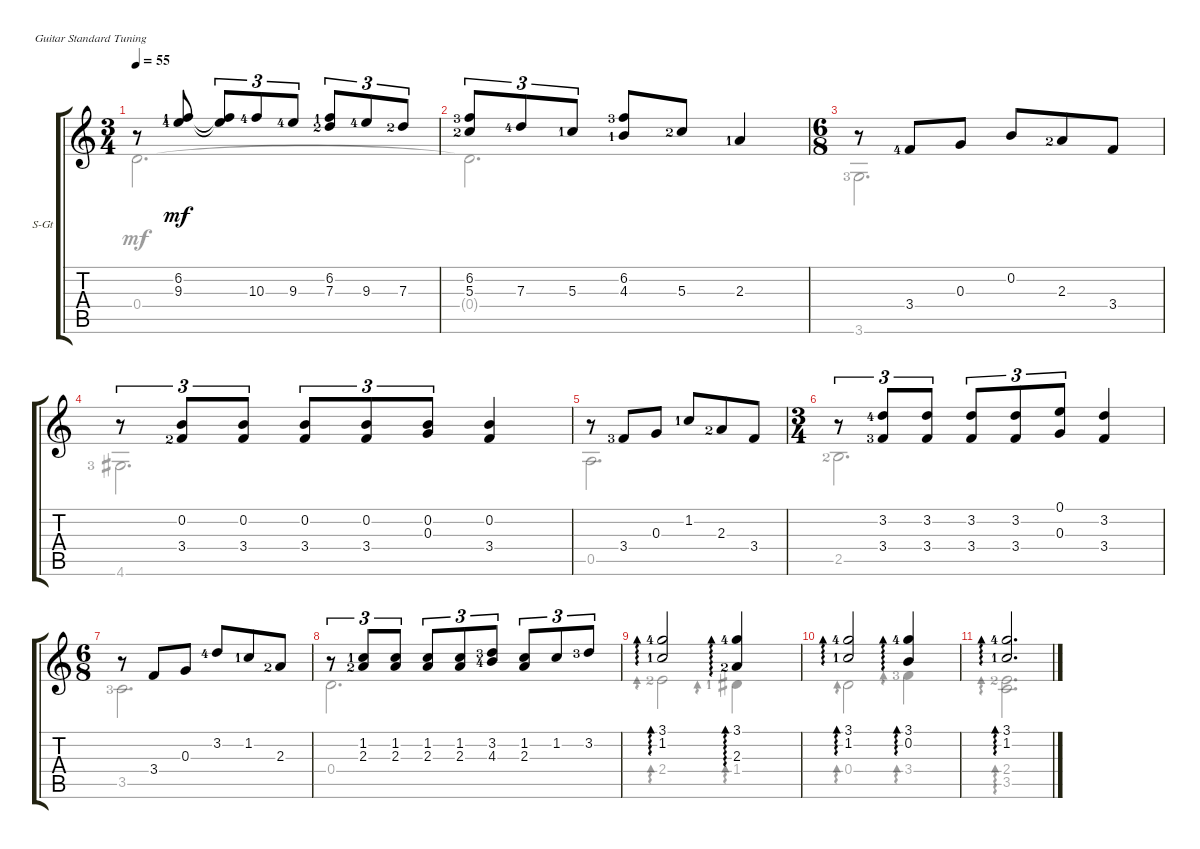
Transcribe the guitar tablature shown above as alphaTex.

\defaultSystemsLayout 4
\bracketExtendMode groupsimilarinstruments
\firstSystemTrackNameOrientation horizontal
\otherSystemsTrackNameOrientation horizontal
\track ("Steel Guitar" "S-Gt") {instrument acousticguitarsteel}
\staff {score tabs}
\tuning (E4 B3 G3 D3 A2 E2)
\voice
\ts (3 4)
\tempo 55
\clef g2
\ks c
r.8{dy mf} (6.2{lf 2} 9.3{lf 5}).8 (9.3{t} 6.2{t}).8{tu (3 2)} 10.3{lf 5}.8{tu (3 2)} 9.3{lf 5}.8{tu (3 2)} (6.2{lf 2} 7.3{lf 3}).8{tu (3 2)} 9.3{lf 5}.8{tu (3 2)} 7.3{lf 3}.8{tu (3 2)} |
(5.3{lf 3} 6.2{lf 4}).8{tu (3 2)} 7.3{lf 5}.8{tu (3 2)} 5.3{lf 2}.8{tu (3 2)} (4.3{lf 2} 6.2{lf 4}).8 5.3{lf 3}.8 2.3{lf 2}.4 |
\ts (6 8)
r.8 3.4{lf 5}.8 0.3.8 0.2.8 2.3{lf 3}.8 3.4.8 |
r.8{tu (3 2)} (3.4{lf 3} 0.2).8{tu (3 2)} (3.4 0.2).8{tu (3 2)} (3.4 0.2).8{tu (3 2)} (3.4 0.2).8{tu (3 2)} (0.3 0.2).8{tu (3 2)} (3.4 0.2).4 |
r.8 3.4{lf 4}.8 0.3.8 1.2{lf 2}.8 2.3{lf 3}.8 3.4.8 |
\ts (3 4)
r.8{tu (3 2)} (3.4{lf 4} 3.2{lf 5}).8{tu (3 2)} (3.4 3.2).8{tu (3 2)} (3.4 3.2).8{tu (3 2)} (3.4 3.2).8{tu (3 2)} (0.3 0.1).8{tu (3 2)} (3.4 3.2).4 |
\ts (6 8)
r.8 3.4.8 0.3.8 3.2{lf 5}.8 1.2{lf 2}.8 2.3{lf 3}.8 |
r.8{tu (3 2)} (1.2{lf 2} 2.3{lf 3}).8{tu (3 2)} (1.2 2.3).8{tu (3 2)} (1.2 2.3).8{tu (3 2)} (1.2 2.3).8{tu (3 2)} (4.3{lf 5} 3.2{lf 4}).8{tu (3 2)} (1.2 2.3).8{tu (3 2)} 1.2.8{tu (3 2)} 3.2{lf 4}.8{tu (3 2)} |
(3.1{lf 5} 1.2{lf 2}).2{ad 0} (3.1{lf 5} 2.3{lf 3}).4{ad 0} |
(3.1{lf 5} 1.2{lf 2}).2{ad 0} (3.1{lf 5} 0.2).4{ad 0} |
(3.1{lf 5} 1.2{lf 2}).2{d ad 0}
\voice
\clef g2
\ottava regular
\simile none
\ks c
0.4.2{d dy mf} |
0.4{t}.2{d} |
3.6{lf 4}.2{d} |
4.6{lf 4}.2{d} |
0.5.2{d} |
2.5{lf 3}.2{d} |
3.5{lf 4}.2{d} |
0.4.2{d} |
2.4{lf 3}.2{ad 0} 1.4{lf 2}.4{ad 0} |
0.4.2{ad 0} 3.4{lf 4}.4{ad 0} |
(2.4{lf 3} 3.5).2{d ad 0}
